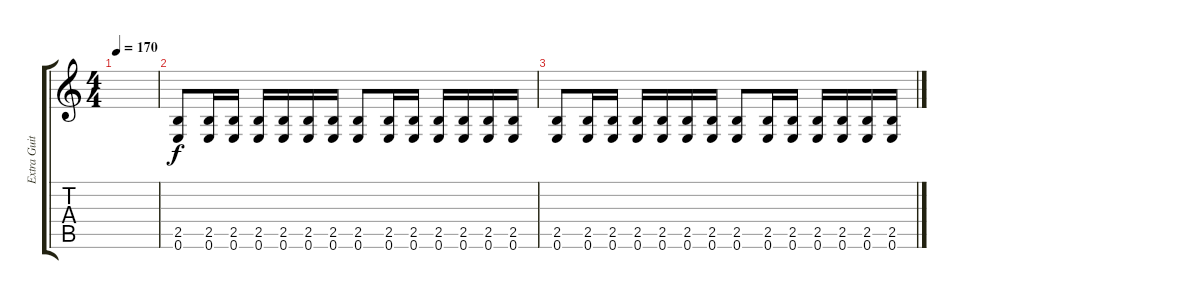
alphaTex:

\track ("Extra Guitar" "Extra Guit") {instrument overdrivenguitar}
\staff {score tabs}
\tuning (E4 B3 G3 D3 A2 E2) {hide}
\ts (4 4)
\tempo 170
\clef g2
\ks c
|
(2.5 0.6).8 (2.5 0.6).16 (2.5 0.6).16 (2.5 0.6).16 (2.5 0.6).16 (2.5 0.6).16 (2.5 0.6).16 (2.5 0.6).8 (2.5 0.6).16 (2.5 0.6).16 (2.5 0.6).16 (2.5 0.6).16 (2.5 0.6).16 (2.5 0.6).16 |
(2.5 0.6).8 (2.5 0.6).16 (2.5 0.6).16 (2.5 0.6).16 (2.5 0.6).16 (2.5 0.6).16 (2.5 0.6).16 (2.5 0.6).8 (2.5 0.6).16 (2.5 0.6).16 (2.5 0.6).16 (2.5 0.6).16 (2.5 0.6).16 (2.5 0.6).16
